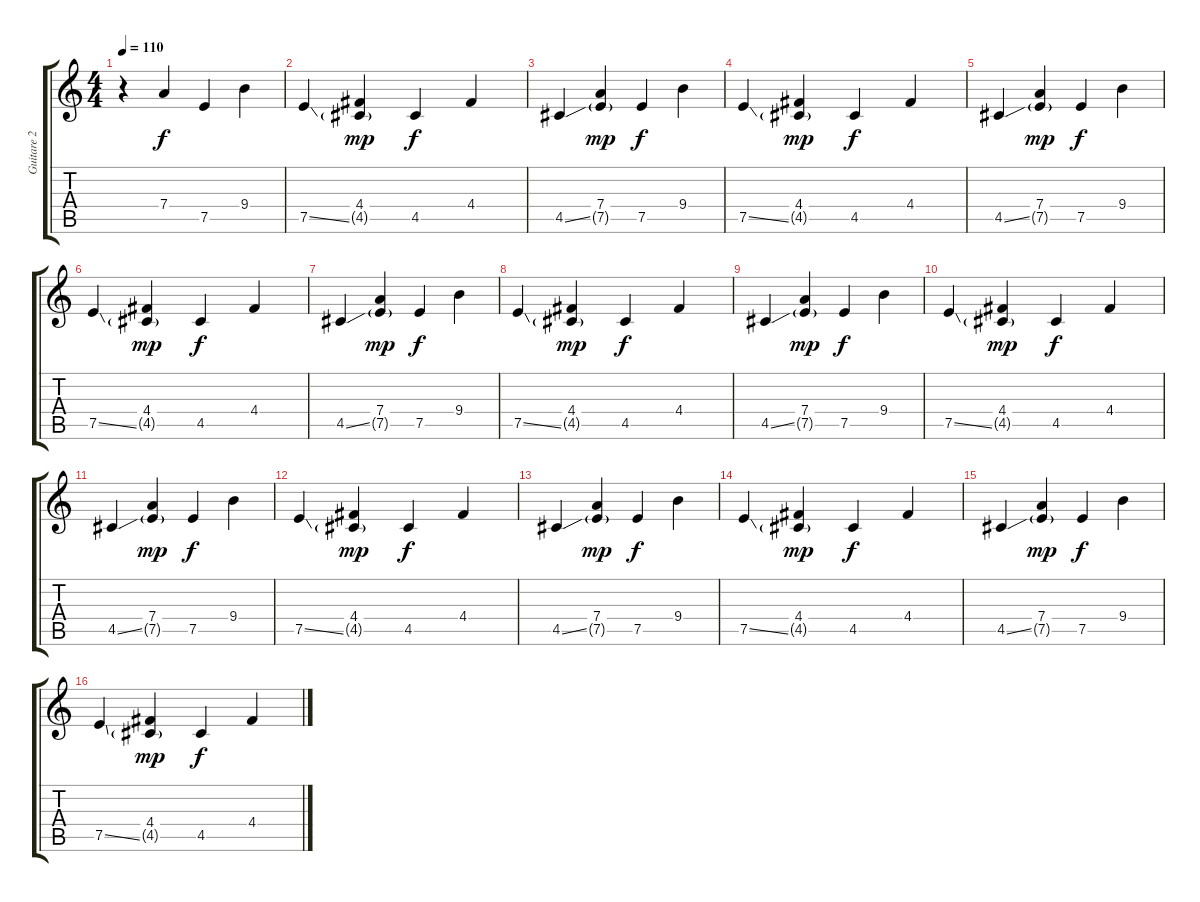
\track ("Guitare 2" "Guitare 2") {instrument electricguitarjazz}
\staff {score tabs}
\tuning (E4 B3 G3 D3 A2 E2) {hide}
\ts (4 4)
\tempo 110
\clef g2
\ks c
r.4{dy f instrument electricguitarjazz} 7.4.4 7.5.4 9.4.4 |
7.5{ss}.4 (4.4 4.5{g}).4{dy mp} 4.5.4{dy f} 4.4.4 |
4.5{ss}.4 (7.4 7.5{g}).4{dy mp} 7.5.4{dy f} 9.4.4 |
7.5{ss}.4 (4.4 4.5{g}).4{dy mp} 4.5.4{dy f} 4.4.4 |
4.5{ss}.4 (7.4 7.5{g}).4{dy mp} 7.5.4{dy f} 9.4.4 |
7.5{ss}.4 (4.4 4.5{g}).4{dy mp} 4.5.4{dy f} 4.4.4 |
4.5{ss}.4 (7.4 7.5{g}).4{dy mp} 7.5.4{dy f} 9.4.4 |
7.5{ss}.4 (4.4 4.5{g}).4{dy mp} 4.5.4{dy f} 4.4.4 |
4.5{ss}.4 (7.4 7.5{g}).4{dy mp} 7.5.4{dy f} 9.4.4 |
7.5{ss}.4 (4.4 4.5{g}).4{dy mp} 4.5.4{dy f} 4.4.4 |
4.5{ss}.4 (7.4 7.5{g}).4{dy mp} 7.5.4{dy f} 9.4.4 |
7.5{ss}.4 (4.4 4.5{g}).4{dy mp} 4.5.4{dy f} 4.4.4 |
4.5{ss}.4 (7.4 7.5{g}).4{dy mp} 7.5.4{dy f} 9.4.4 |
7.5{ss}.4 (4.4 4.5{g}).4{dy mp} 4.5.4{dy f} 4.4.4 |
4.5{ss}.4 (7.4 7.5{g}).4{dy mp} 7.5.4{dy f} 9.4.4 |
7.5{ss}.4 (4.4 4.5{g}).4{dy mp} 4.5.4{dy f} 4.4.4
